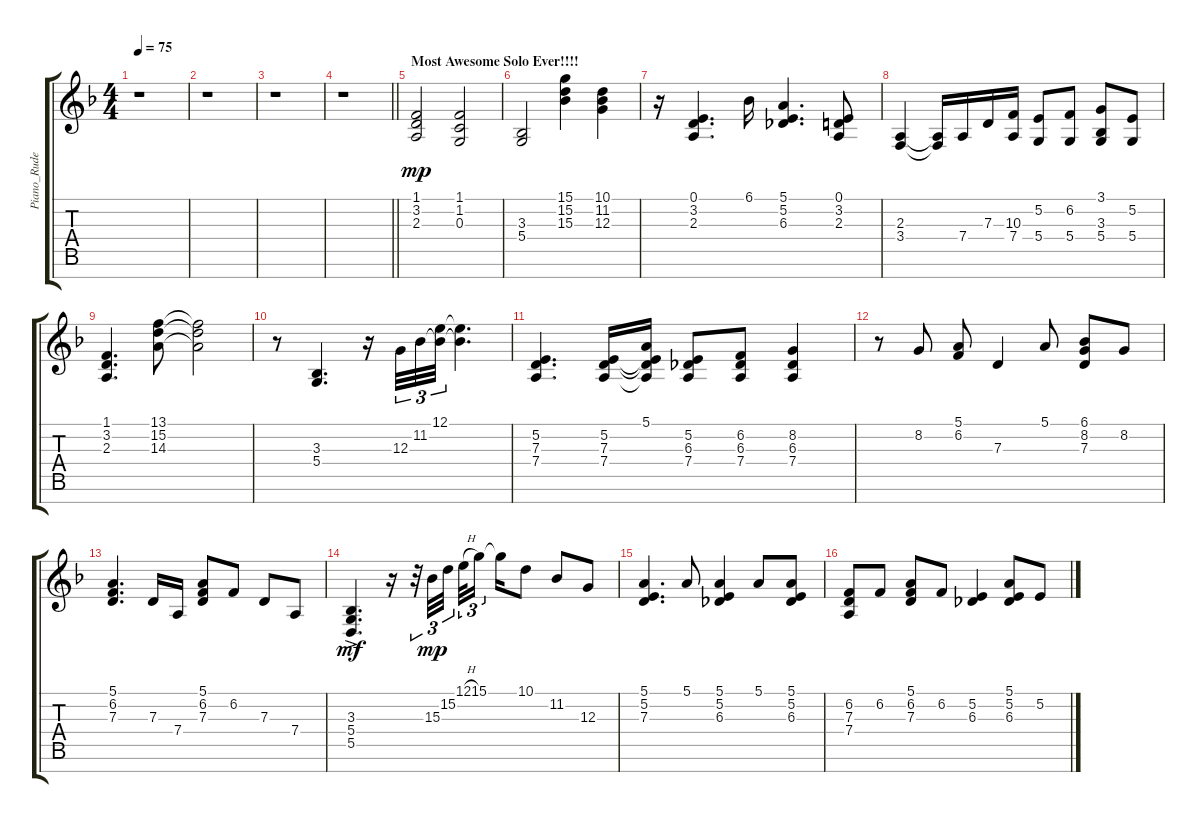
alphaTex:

\track ("Piano_Rudess" "Piano_Rude") {instrument acousticgrandpiano}
\staff {score tabs}
\tuning (E4 B3 G3 D3 A2 E2 B1) {hide}
\ts (4 4)
\tempo 75
\clef g2
\ks f
r.1{dy mf} |
r.1 |
r.1 |
\barLineRight lightlight
r.1 |
\section ("" "Most Awesome Solo Ever!!!!")
(1.1 3.2 2.3).2{dy mp} (1.1 1.2 0.3).2 |
(3.3 5.4).2 (15.1 15.2 15.3).4 (10.1 11.2 12.3).4 |
r.16 (0.1 3.2 2.3).4{d} 6.1.16 (5.1 5.2 6.3).4{d} (0.1 3.2 2.3).8 |
(2.3 3.4).4 (2.3{t} 3.4{t}).16 7.4.16 7.3.16 (10.3 7.4).16 (5.2 5.4).8 (6.2 5.4).8 (3.1 3.3 5.4).8 (5.2 5.4).8 |
(1.1 3.2 2.3).4{d} (13.1 15.2 14.3).8 (13.1{t} 15.2{t} 14.3{t}).2 |
r.8 (3.3 5.4).4{d} r.16 12.3.32{tu (3 2)} 11.2.32{tu (3 2)} (12.1 11.2{t}).32{tu (3 2)} (12.1{t} 11.2{t}).4{d} |
(5.2 7.3 7.4).4{d} (5.2 7.3 7.4).16 (5.1 5.2{t} 7.3{t} 7.4{t}).16 (5.2 6.3 7.4).8 (6.2 6.3 7.4).8 (8.2 6.3 7.4).4 |
r.8 8.2.8 (5.1 6.2).8 7.3.4 5.1.8 (6.1 8.2 7.3).8 8.2.8 |
(5.1 6.2 7.3).4{d} 7.3.16 7.4.16 (5.1 6.2 7.3).8 6.2.8 7.3.8 7.4.8 |
(3.3{ac} 5.4{ac} 5.5{ac}).4{d dy mf} r.16 r.32{tu (3 2)} 15.3.32{tu (3 2) dy mp} 15.2.32{tu (3 2)} 12.1{h}.32{tu (3 2)} 15.1.16{tu (3 2) beam splitsecondary} 15.1{t}.16 10.1.8 11.2.8 12.3.8 |
(5.1 5.2 7.3).4{d} 5.1.8 (5.1 5.2 6.3).4 5.1.8 (5.1 5.2 6.3).8 |
(6.2 7.3 7.4).8 6.2.8 (5.1 6.2 7.3).8 6.2.8 (5.2 6.3).4 (5.1 5.2 6.3).8 5.2.8
